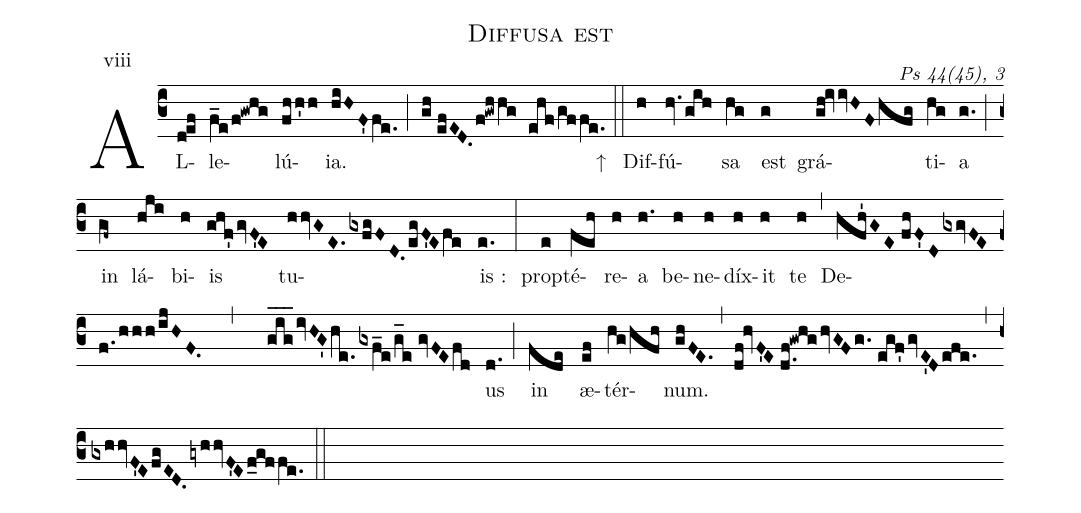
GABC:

name:Diffusa est;
commentary: Ps 44(45), 3;
mode:viii;
%%
(c3) AL(d!ef)le(f_e/f!gwhg)lú(fhh'h)ia.(hiHF'fe.) (;) (gh//efED./f!gwhhg ehf/gffe.) ↑(::) Dif(h)fú(hv.gih)sa(hg) est(g) grá(gh!ivvHF/hfg)ti(hg)a(g.) (;) in(gf~) lá(hji)bi(h)is(ghf'/gvF'E) tu(hhvGE.gxfgFD./egF'E/fe)is~:(e.) (:) prop(e)té(feh)re(h)a(h.) be(h)ne(h)díx(h)it(h) te(h) (,) De(hfh'GE//fhF'DgxgvFE/f./hhh/ijHF. , gig___/ivHG'/he./gxf_e/g_e//gvFE/fd)us(d.) (;) in(fde) æ(ef)tér(hg/hfh)num.(ghFE.) (,) (df!hvF'E//d.f!gwhg/hvGFg.//egf'/gvE'Defe.) (,) (gxhhvF'E/fgED./gyhhvF'E/f_gffe.) (::)
